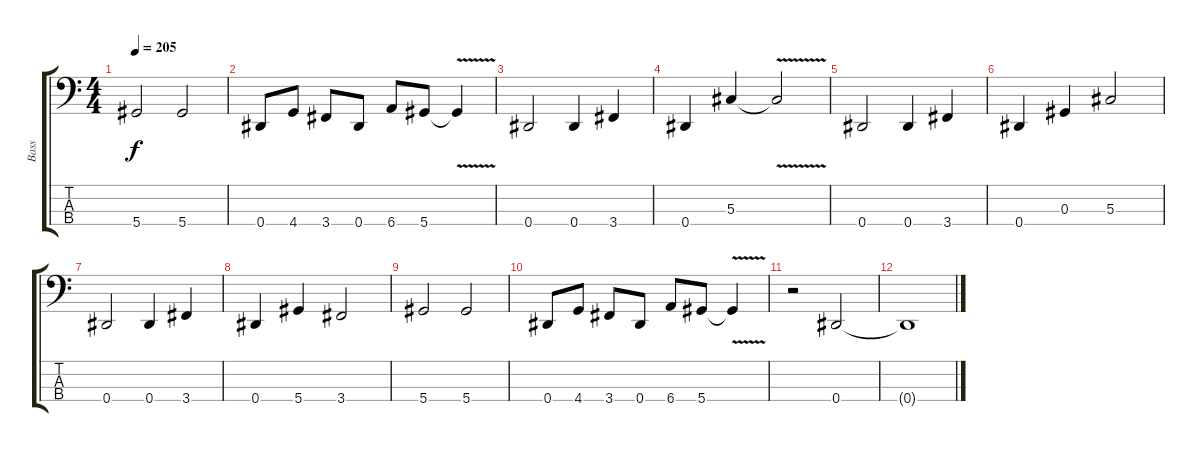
\track ("Bass" "Bass") {instrument electricbassfinger}
\staff {score tabs}
\tuning (Gb2 Db2 Ab1 Eb1) {hide}
\ts (4 4)
\tempo 205
\clef f4
\ks c
5.4.2{dy f} 5.4.2 |
0.4.8 4.4.8 3.4.8 0.4.8 6.4.8 5.4.8 5.4{v t}.4 |
0.4.2 0.4.4 3.4.4 |
0.4.4 5.3.4 5.3{v t}.2 |
0.4.2 0.4.4 3.4.4 |
0.4.4 0.3.4 5.3.2 |
0.4.2 0.4.4 3.4.4 |
0.4.4 5.4.4 3.4.2 |
5.4.2 5.4.2 |
0.4.8 4.4.8 3.4.8 0.4.8 6.4.8 5.4.8 5.4{v t}.4 |
r.2 0.4.2 |
0.4{t}.1
